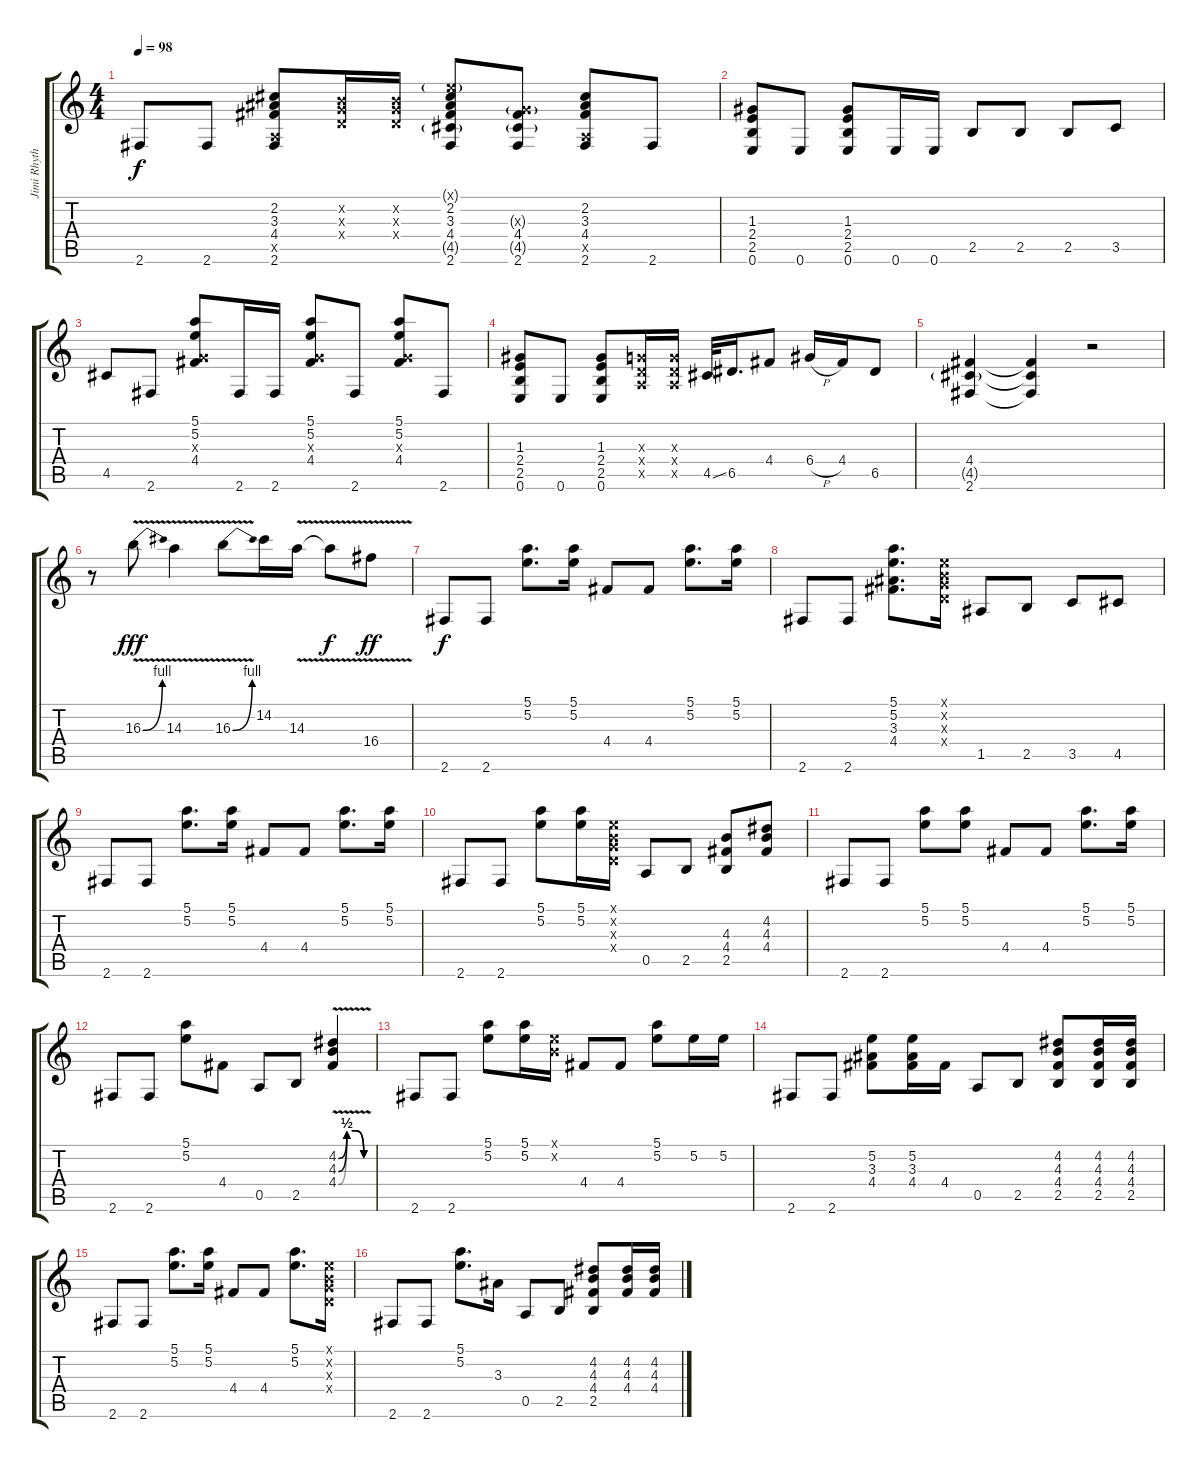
\track ("Jimi Rhythm Guitar" "Jimi Rhyth") {instrument distortionguitar}
\staff {score tabs}
\tuning (E4 B3 G3 D3 A2 E2) {hide}
\ts (4 4)
\tempo 98
\clef g2
\ks c
2.6.8{dy f} 2.6.8 (2.2 3.3 4.4 0.5{x} 2.6).8 (0.2{x} 0.3{x} 0.4{x}).16 (0.2{x} 0.3{x} 0.4{x}).16 (0.1{g x} 2.2 3.3 4.4 4.5{g} 2.6).8 (0.3{g x} 4.4 4.5{g} 2.6).8 (2.2 3.3 4.4 0.5{x} 2.6).8 2.6.8 |
(1.3 2.4 2.5 0.6).8 0.6.8 (1.3 2.4 2.5 0.6).8 0.6.16 0.6.16 2.5.8 2.5.8 2.5.8 3.5.8 |
4.5.8 2.6.8 (5.1 5.2 0.3{x} 4.4).8 2.6.16 2.6.16 (5.1 5.2 0.3{x} 4.4).8 2.6.8 (5.1 5.2 0.3{x} 4.4).8 2.6.8 |
(1.3 2.4 2.5 0.6).8 0.6.8 (1.3 2.4 2.5 0.6).8 (0.3{x} 0.4{x} 0.5{x}).16 (0.3{x} 0.4{x} 0.5{x}).16 4.5{ss}.32 6.5.16{d} 4.4.8 6.4{h}.16 4.4.16 6.5.8 |
(4.4 4.5{g} 2.6).4 (4.4{t} 4.5{t} 2.6{t}).4 r.2 |
r.8 16.3{be (bend 0 0 60 4) v}.8{dy fff} 14.3{v}.4 16.3{be (bend 0 0 60 4) v}.8 14.2.16 14.3{v}.16 14.3{t}.8{dy f} 16.4{v}.8{dy ff} |
2.6.8{dy f} 2.6.8 (5.1 5.2).8{d} (5.1 5.2).16 4.4.8 4.4.8 (5.1 5.2).8{d} (5.1 5.2).16 |
2.6.8 2.6.8 (5.1 5.2 3.3 4.4).8{d} (0.1{x} 0.2{x} 0.3{x} 0.4{x}).16 1.5.8 2.5.8 3.5.8 4.5.8 |
2.6.8 2.6.8 (5.1 5.2).8{d} (5.1 5.2).16 4.4.8 4.4.8 (5.1 5.2).8{d} (5.1 5.2).16 |
2.6.8 2.6.8 (5.1 5.2).8 (5.1 5.2).16 (0.1{x} 0.2{x} 0.3{x} 0.4{x}).16 0.5.8 2.5.8 (4.3 4.4 2.5).8 (4.2 4.3 4.4).8 |
2.6.8 2.6.8 (5.1 5.2).8 (5.1 5.2).8 4.4.8 4.4.8 (5.1 5.2).8{d} (5.1 5.2).16 |
2.6.8 2.6.8 (5.1 5.2).8 4.4.8 0.5.8 2.5.8 (4.2{be (custom 0 0 15 2 30 2 45 0 60 0) v} 4.3{be (custom 0 0 15 2 30 2 45 0 60 0) v} 4.4{be (custom 0 0 15 2 30 2 45 0 60 0) v}).4 |
2.6.8 2.6.8 (5.1 5.2).8 (5.1 5.2).16 (0.1{x} 0.2{x}).16 4.4.8 4.4.8 (5.1 5.2).8 5.2.16 5.2.16 |
2.6.8 2.6.8 (5.2 3.3 4.4).8 (5.2 3.3 4.4).16 4.4.16 0.5.8 2.5.8 (4.2 4.3 4.4 2.5).8 (4.2 4.3 4.4 2.5).16 (4.2 4.3 4.4 2.5).16 |
2.6.8 2.6.8 (5.1 5.2).8{d} (5.1 5.2).16 4.4.8 4.4.8 (5.1 5.2).8{d} (0.1{x} 0.2{x} 0.3{x} 0.4{x}).16 |
2.6.8 2.6.8 (5.1 5.2).8{d} 3.3.16 0.5.8 2.5.8 (4.2 4.3 4.4 2.5).8 (4.2 4.3 4.4).16 (4.2 4.3 4.4).16
